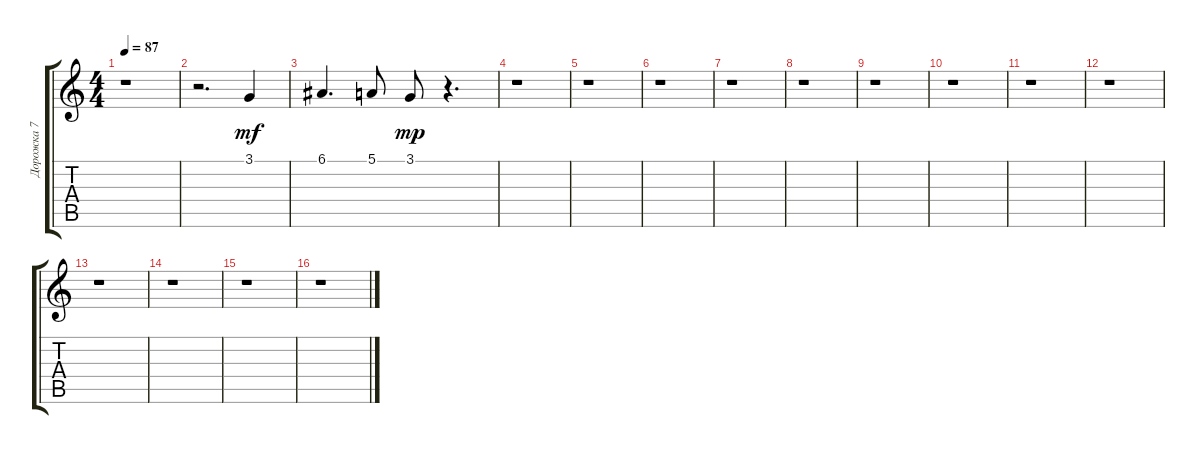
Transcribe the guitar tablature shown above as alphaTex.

\track ("Дорожка 7" "Дорожка 7") {instrument choiraahs}
\staff {score tabs}
\tuning (E4 B3 G3 D3 A2 E2) {hide}
\ts (4 4)
\tempo 87
\clef g2
\ks c
r.1{dy mp} |
r.2{d} 3.1.4{dy mf} |
6.1.4{d} 5.1.8 3.1.8{dy mp} r.4{d} |
r.1 |
r.1 |
r.1 |
r.1 |
r.1 |
r.1 |
r.1 |
r.1 |
r.1 |
r.1 |
r.1 |
r.1 |
r.1
